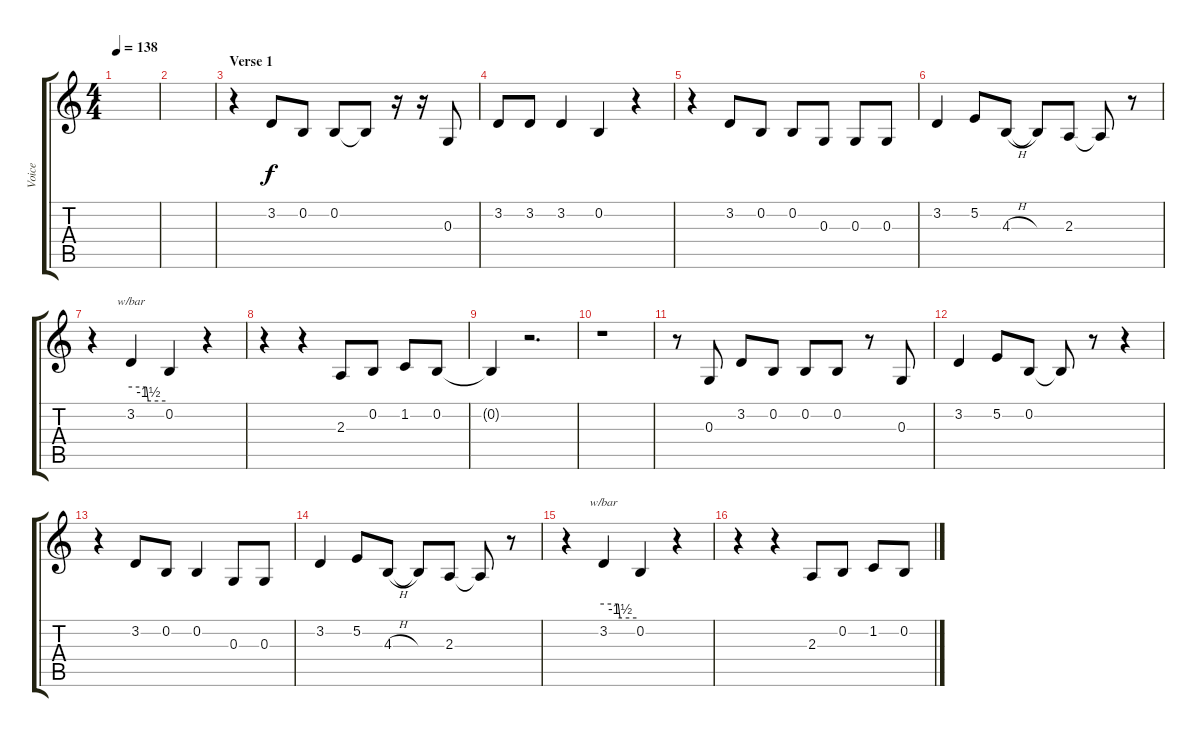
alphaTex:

\track ("Voice" "Voice") {instrument clarinet}
\staff {score tabs}
\tuning (E4 B3 G3 D3 A2 E2) {hide}
\ts (4 4)
\tempo 138
\clef g2
\ks c
|
|
\section ("" "Verse 1")
r.4 3.2.8 0.2.8 0.2.8 0.2{t}.8 r.16 r.16 0.3.8 |
3.2.8 3.2.8 3.2.4 0.2.4 r.4 |
r.4 3.2.8 0.2.8 0.2.8 0.3.8 0.3.8 0.3.8 |
3.2.4 5.2.8 4.3{h}.8 4.3{t}.8 2.3.8 2.3{t}.8 r.8 |
r.4 3.2.4{tbe (custom default 0 0 27 0 30 -6 60 -6)} 0.2.4 r.4 |
r.4 r.4 2.3.8 0.2.8 1.2.8 0.2.8 |
0.2{t}.4 r.2{d} |
r.1 |
r.8 0.3.8 3.2.8 0.2.8 0.2.8 0.2.8 r.8 0.3.8 |
3.2.4 5.2.8 0.2.8 0.2{t}.8 r.8 r.4 |
r.4 3.2.8 0.2.8 0.2.4 0.3.8 0.3.8 |
3.2.4 5.2.8 4.3{h}.8 4.3{t}.8 2.3.8 2.3{t}.8 r.8 |
r.4 3.2.4{tbe (custom default 0 0 27 0 30 -6 60 -6)} 0.2.4 r.4 |
r.4 r.4 2.3.8 0.2.8 1.2.8 0.2.8
